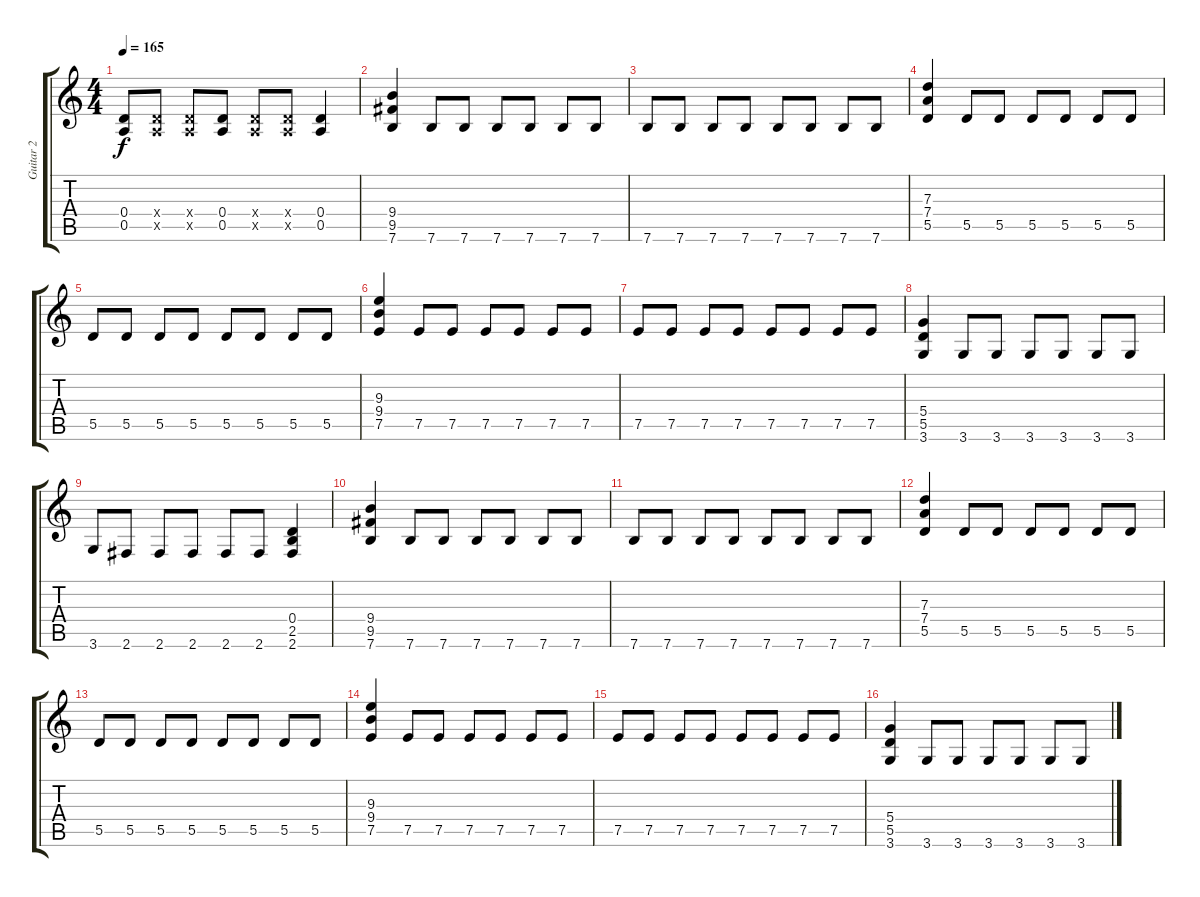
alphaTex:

\track ("Guitar 2" "Guitar 2") {instrument distortionguitar}
\staff {score tabs}
\tuning (E4 B3 G3 D3 A2 E2) {hide}
\ts (4 4)
\tempo 165
\clef g2
\ks c
(0.4 0.5).8{dy f} (0.4{x} 0.5{x}).8 (0.4{x} 0.5{x}).8 (0.4 0.5).8 (0.4{x} 0.5{x}).8 (0.4{x} 0.5{x}).8 (0.4 0.5).4 |
(9.4 9.5 7.6).4 7.6.8 7.6.8 7.6.8 7.6.8 7.6.8 7.6.8 |
7.6.8 7.6.8 7.6.8 7.6.8 7.6.8 7.6.8 7.6.8 7.6.8 |
(7.3 7.4 5.5).4 5.5.8 5.5.8 5.5.8 5.5.8 5.5.8 5.5.8 |
5.5.8 5.5.8 5.5.8 5.5.8 5.5.8 5.5.8 5.5.8 5.5.8 |
(9.3 9.4 7.5).4 7.5.8 7.5.8 7.5.8 7.5.8 7.5.8 7.5.8 |
7.5.8 7.5.8 7.5.8 7.5.8 7.5.8 7.5.8 7.5.8 7.5.8 |
(5.4 5.5 3.6).4 3.6.8 3.6.8 3.6.8 3.6.8 3.6.8 3.6.8 |
3.6.8 2.6.8 2.6.8 2.6.8 2.6.8 2.6.8 (0.4 2.5 2.6).4 |
(9.4 9.5 7.6).4 7.6.8 7.6.8 7.6.8 7.6.8 7.6.8 7.6.8 |
7.6.8 7.6.8 7.6.8 7.6.8 7.6.8 7.6.8 7.6.8 7.6.8 |
(7.3 7.4 5.5).4 5.5.8 5.5.8 5.5.8 5.5.8 5.5.8 5.5.8 |
5.5.8 5.5.8 5.5.8 5.5.8 5.5.8 5.5.8 5.5.8 5.5.8 |
(9.3 9.4 7.5).4 7.5.8 7.5.8 7.5.8 7.5.8 7.5.8 7.5.8 |
7.5.8 7.5.8 7.5.8 7.5.8 7.5.8 7.5.8 7.5.8 7.5.8 |
(5.4 5.5 3.6).4 3.6.8 3.6.8 3.6.8 3.6.8 3.6.8 3.6.8
